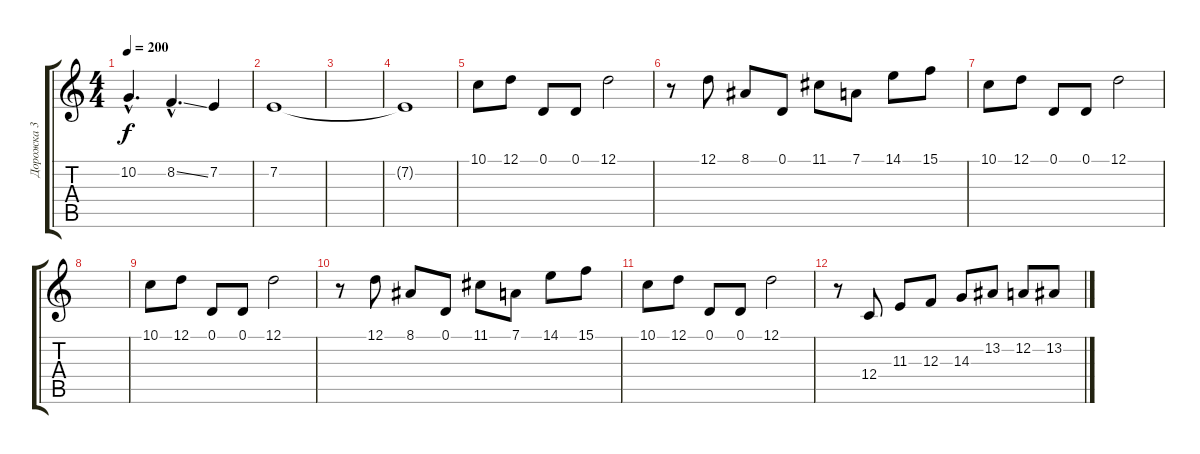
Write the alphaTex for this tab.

\track ("Дорожка 3" "Дорожка 3") {instrument harpsichord}
\staff {score tabs}
\tuning (D4 A3 F3 C3 G2 D2) {hide}
\ts (4 4)
\tempo 200
\clef g2
\ks c
10.2{hac}.4{d dy f} 8.2{ss hac}.4{d} 7.2.4 |
7.2.1 |
|
7.2{t}.1 |
10.1.8 12.1.8 0.1.8 0.1.8 12.1.2 |
r.8 12.1.8 8.1.8 0.1.8 11.1.8 7.1.8 14.1.8 15.1.8 |
10.1.8 12.1.8 0.1.8 0.1.8 12.1.2 |
|
10.1.8 12.1.8 0.1.8 0.1.8 12.1.2 |
r.8 12.1.8 8.1.8 0.1.8 11.1.8 7.1.8 14.1.8 15.1.8 |
10.1.8 12.1.8 0.1.8 0.1.8 12.1.2 |
r.8 12.4.8 11.3.8 12.3.8 14.3.8 13.2.8 12.2.8 13.2.8
